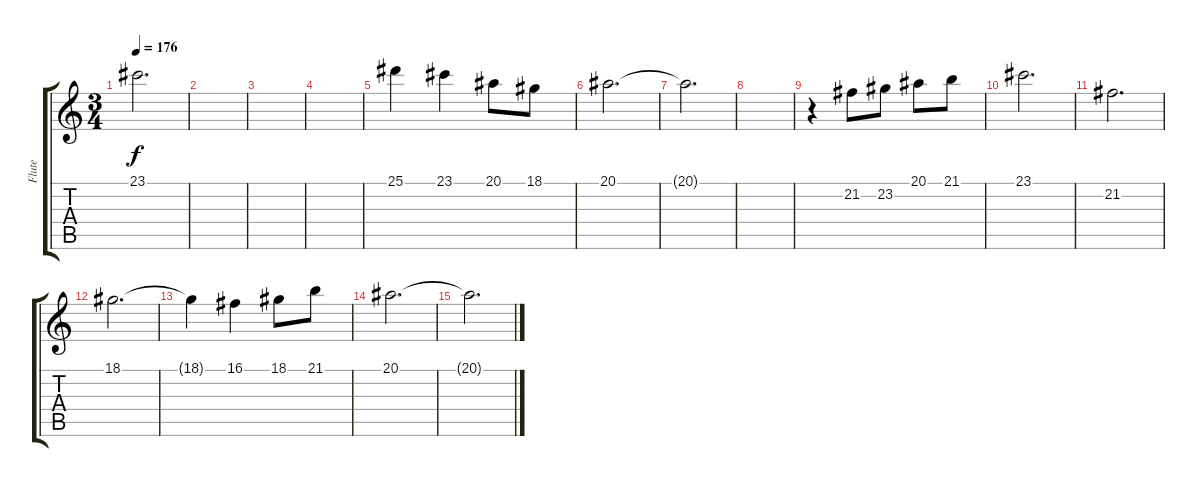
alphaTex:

\track ("Flute" "Flute") {instrument piccolo}
\staff {score tabs}
\tuning (D4 A3 F3 C3 G2 D2) {hide}
\ts (3 4)
\tempo 176
\clef g2
\ks c
23.1{t}.2{d dy f} |
|
|
|
25.1.4 23.1.4 20.1.8 18.1.8 |
20.1.2{d volume 0} |
20.1{t}.2{d} |
|
r.4{volume 16} 21.2.8 23.2.8 20.1.8 21.1.8 |
23.1.2{d} |
21.2.2{d} |
18.1.2{d volume 5} |
18.1{t}.4 16.1.4{volume 16} 18.1.8 21.1.8 |
20.1.2{d volume 0} |
20.1{t}.2{d}
